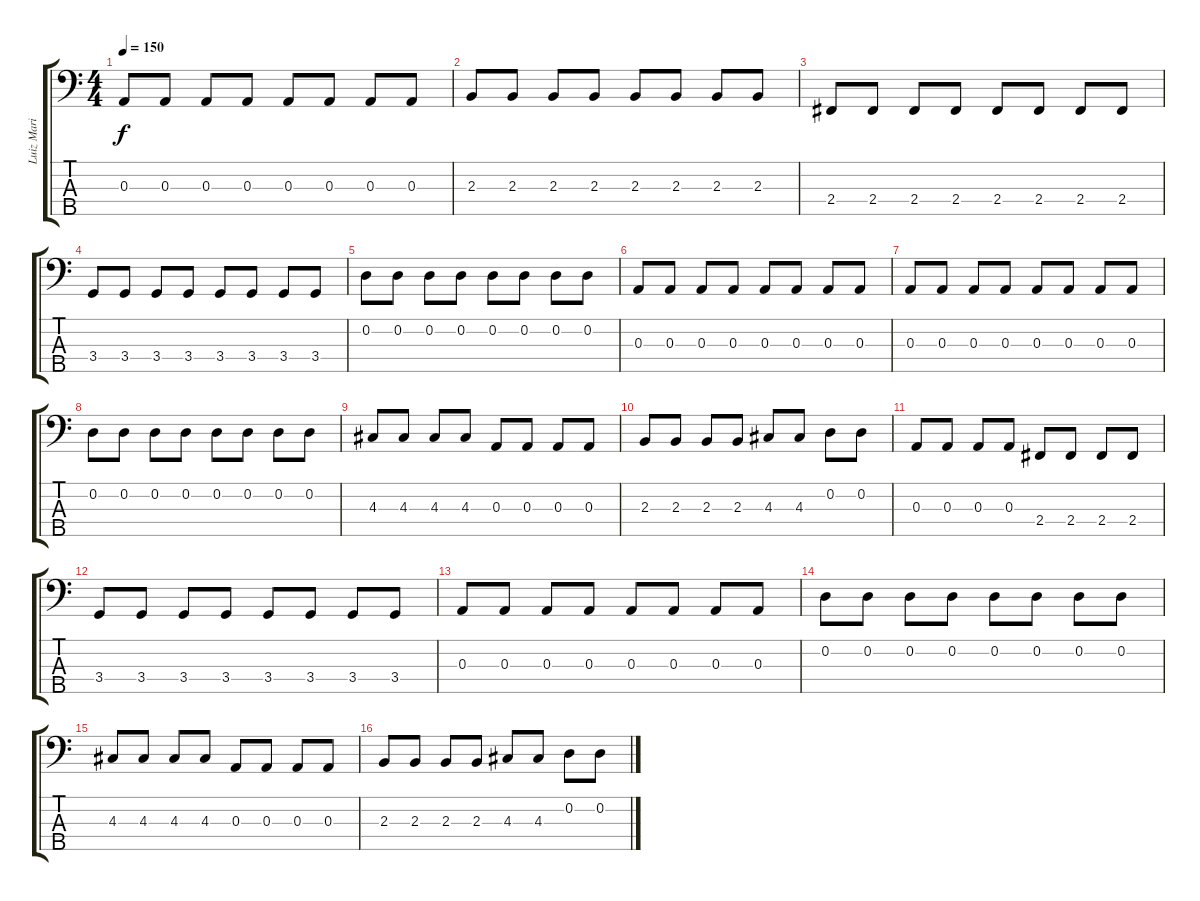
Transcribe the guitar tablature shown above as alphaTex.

\track (" Luiz Mariutti" " Luiz Mari") {instrument fretlessbass}
\staff {score tabs}
\tuning (G2 D2 A1 E1 B0) {hide}
\ts (4 4)
\tempo 150
\clef f4
\ks c
0.3.8{dy f} 0.3.8 0.3.8 0.3.8 0.3.8 0.3.8 0.3.8 0.3.8 |
2.3.8 2.3.8 2.3.8 2.3.8 2.3.8 2.3.8 2.3.8 2.3.8 |
2.4.8 2.4.8 2.4.8 2.4.8 2.4.8 2.4.8 2.4.8 2.4.8 |
3.4.8 3.4.8 3.4.8 3.4.8 3.4.8 3.4.8 3.4.8 3.4.8 |
0.2.8 0.2.8 0.2.8 0.2.8 0.2.8 0.2.8 0.2.8 0.2.8 |
0.3.8 0.3.8 0.3.8 0.3.8 0.3.8 0.3.8 0.3.8 0.3.8 |
0.3.8 0.3.8 0.3.8 0.3.8 0.3.8 0.3.8 0.3.8 0.3.8 |
0.2.8 0.2.8 0.2.8 0.2.8 0.2.8 0.2.8 0.2.8 0.2.8 |
4.3.8 4.3.8 4.3.8 4.3.8 0.3.8 0.3.8 0.3.8 0.3.8 |
2.3.8 2.3.8 2.3.8 2.3.8 4.3.8 4.3.8 0.2.8 0.2.8 |
0.3.8 0.3.8 0.3.8 0.3.8 2.4.8 2.4.8 2.4.8 2.4.8 |
3.4.8 3.4.8 3.4.8 3.4.8 3.4.8 3.4.8 3.4.8 3.4.8 |
0.3.8 0.3.8 0.3.8 0.3.8 0.3.8 0.3.8 0.3.8 0.3.8 |
0.2.8 0.2.8 0.2.8 0.2.8 0.2.8 0.2.8 0.2.8 0.2.8 |
4.3.8 4.3.8 4.3.8 4.3.8 0.3.8 0.3.8 0.3.8 0.3.8 |
2.3.8 2.3.8 2.3.8 2.3.8 4.3.8 4.3.8 0.2.8 0.2.8
